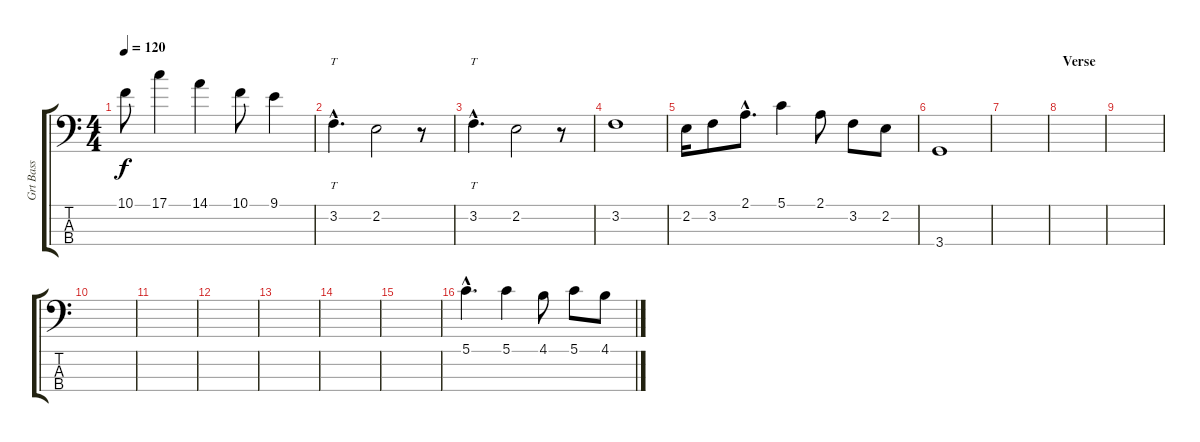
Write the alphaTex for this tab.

\track ("Grt Bass" "Grt Bass") {instrument electricbassfinger}
\staff {score tabs}
\tuning (G2 D2 A1 E1) {hide}
\ts (4 4)
\tempo 120
\clef f4
\ks c
10.1.8{dy f} 17.1.4 14.1.4 10.1.8 9.1.4 |
3.2{hac}.4{tt d} 2.2.2 r.8 |
3.2{hac}.4{tt d} 2.2.2 r.8 |
3.2.1 |
2.2.16 3.2.8 2.1{hac}.8{d} 5.1.4 2.1.8 3.2.8 2.2.8 |
3.4.1 |
|
\section ("" "Verse")
|
|
|
|
|
|
|
|
5.1{hac}.4{d} 5.1.4 4.1.8 5.1.8 4.1.8
